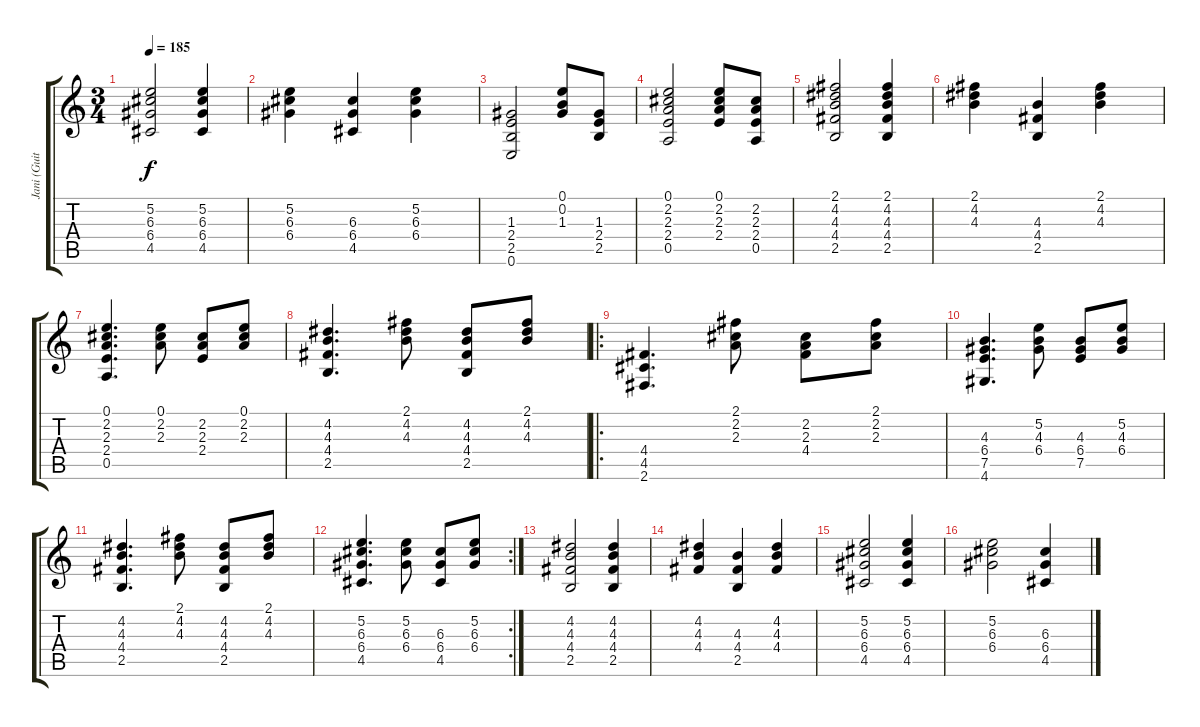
\track ("Jani (Guitar)" "Jani (Guit") {instrument acousticguitarnylon}
\staff {score tabs}
\tuning (E4 B3 G3 D3 A2 E2) {hide}
\ts (3 4)
\tempo 185
\clef g2
\ks c
(5.2 6.3 6.4 4.5).2{dy f} (5.2 6.3 6.4 4.5).4 |
(5.2 6.3 6.4).4 (6.3 6.4 4.5).4 (5.2 6.3 6.4).4 |
(1.3 2.4 2.5 0.6).2 (0.1 0.2 1.3).8 (1.3 2.4 2.5).8 |
(0.1 2.2 2.3 2.4 0.5).2 (0.1 2.2 2.3 2.4).8 (2.2 2.3 2.4 0.5).8 |
(2.1 4.2 4.3 4.4 2.5).2 (2.1 4.2 4.3 4.4 2.5).4 |
(2.1 4.2 4.3).4 (4.3 4.4 2.5).4 (2.1 4.2 4.3).4 |
(0.1 2.2 2.3 2.4 0.5).4{d} (0.1 2.2 2.3).8 (2.2 2.3 2.4).8 (0.1 2.2 2.3).8 |
(4.2 4.3 4.4 2.5).4{d} (2.1 4.2 4.3).8 (4.2 4.3 4.4 2.5).8 (2.1 4.2 4.3).8 |
\ro
(4.4 4.5 2.6).4{d} (2.1 2.2 2.3).8 (2.2 2.3 4.4).8 (2.1 2.2 2.3).8 |
(4.3 6.4 7.5 4.6).4{d} (5.2 4.3 6.4).8 (4.3 6.4 7.5).8 (5.2 4.3 6.4).8 |
(4.2 4.3 4.4 2.5).4{d} (2.1 4.2 4.3).8 (4.2 4.3 4.4 2.5).8 (2.1 4.2 4.3).8 |
\rc 2
(5.2 6.3 6.4 4.5).4{d} (5.2 6.3 6.4).8 (6.3 6.4 4.5).8 (5.2 6.3 6.4).8 |
(4.2 4.3 4.4 2.5).2 (4.2 4.3 4.4 2.5).4 |
(4.2 4.3 4.4).4 (4.3 4.4 2.5).4 (4.2 4.3 4.4).4 |
(5.2 6.3 6.4 4.5).2 (5.2 6.3 6.4 4.5).4 |
(5.2 6.3 6.4).2 (6.3 6.4 4.5).4
